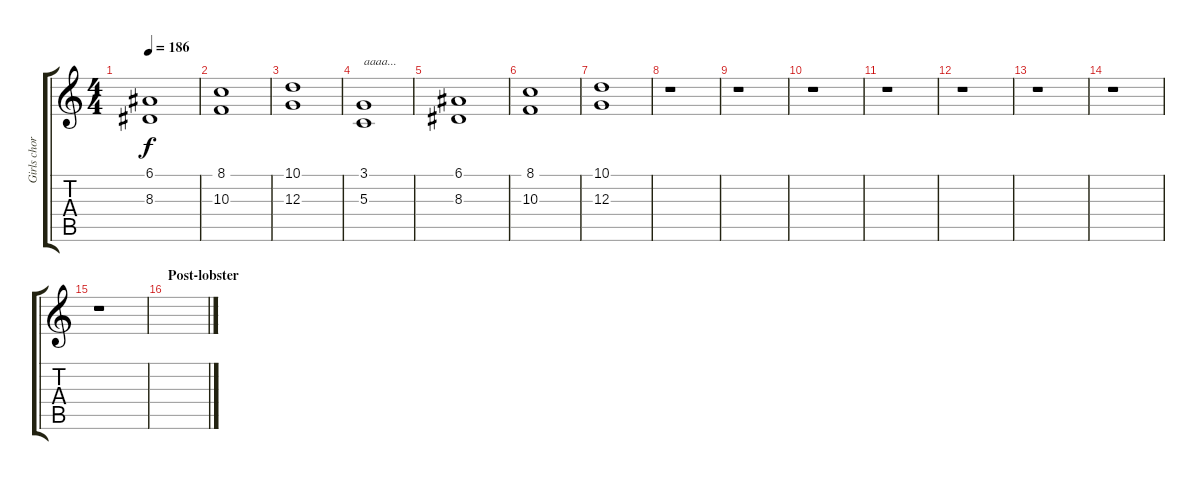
\track ("Girls chorus" "Girls chor") {instrument voiceoohs}
\staff {score tabs}
\tuning (E4 B3 G3 D3 A2 E2) {hide}
\ts (4 4)
\tempo 186
\clef g2
\ks c
(6.1 8.3).1{dy f} |
(8.1 10.3).1 |
(10.1 12.3).1 |
(3.1 5.3).1{txt "aaaa..."} |
(6.1 8.3).1 |
(8.1 10.3).1 |
(10.1 12.3).1 |
r.1{volume 12 instrument voiceoohs} |
r.1 |
r.1 |
r.1 |
r.1 |
r.1 |
r.1 |
r.1 |
\section ("" "Post-lobster")
